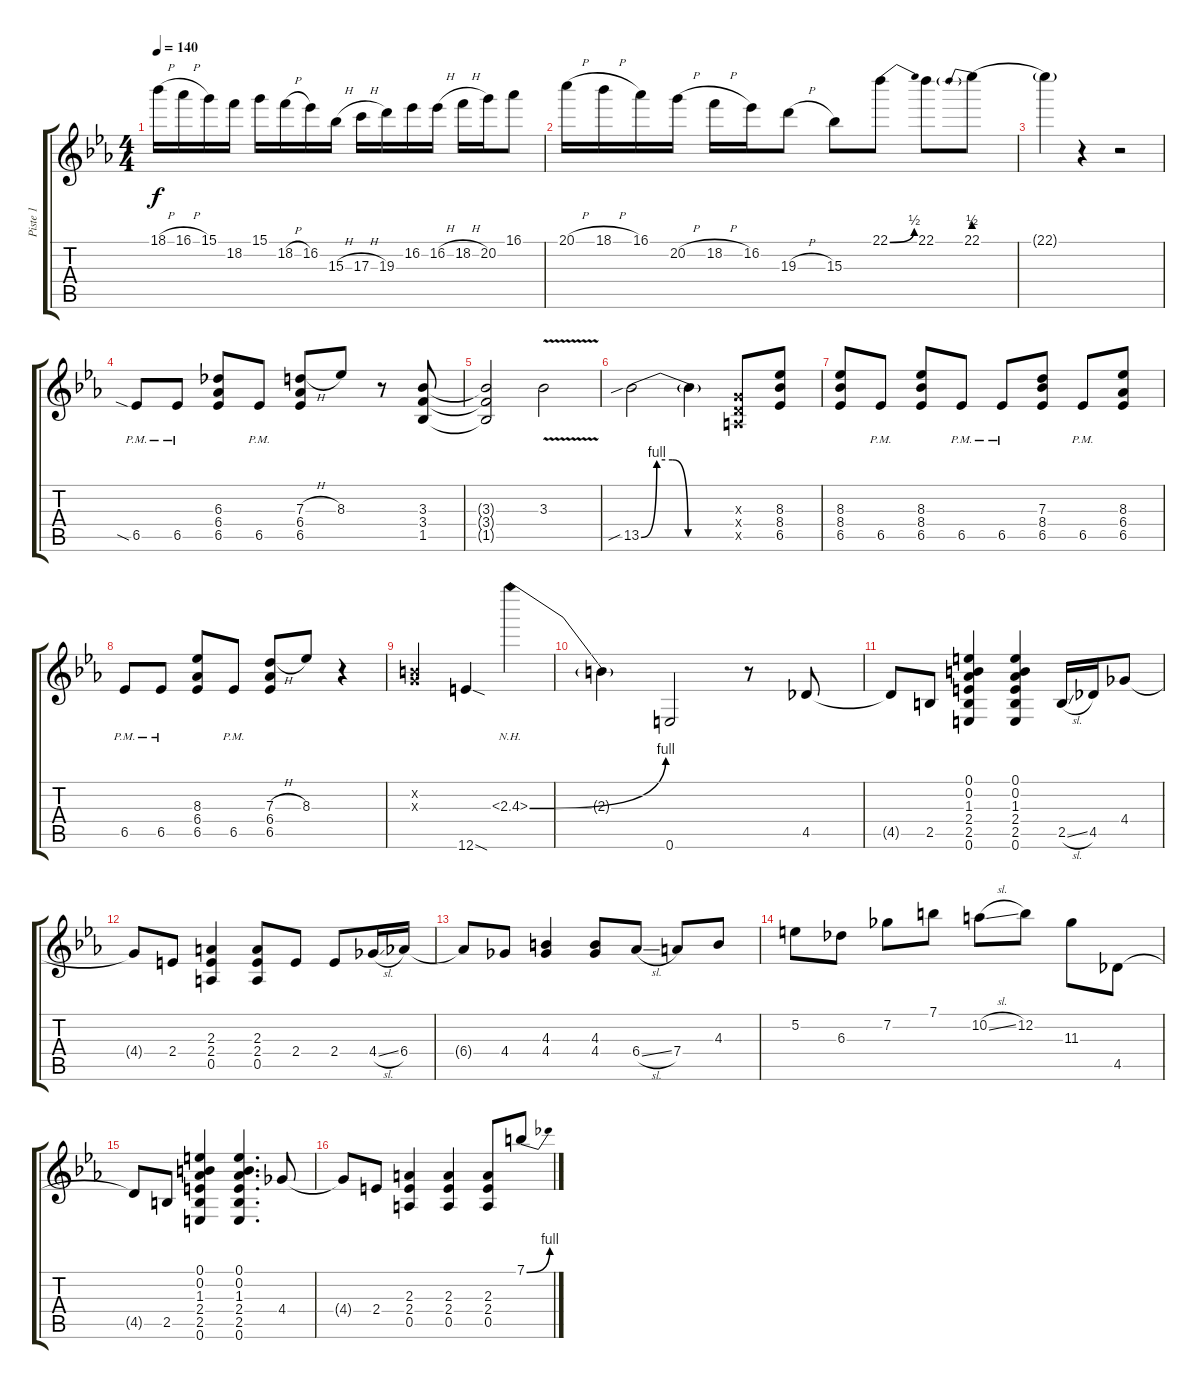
\track ("Piste 1" "Piste 1") {instrument overdrivenguitar}
\staff {score tabs}
\tuning (E4 B3 G3 D3 A2 E2) {hide}
\ts (4 4)
\tempo 140
\clef g2
\ks eb
18.1{h}.16{dy f} 16.1{h}.16 15.1.16 18.2.16 15.1.16 18.2{h}.16 16.2.16 15.3{h}.16 17.3{h}.16 19.3.16 16.2.16 16.2{h}.16 18.2{h}.16 20.2.16 16.1.8 |
20.1{h}.16 18.1{h}.16 16.1.16 20.2{h}.16 18.2{h}.16 16.2.16 19.3{h}.8 15.3.8 22.1{be (bend 0 0 60 2)}.8 22.1.8 22.1{be (prebend 0 2 60 2)}.8 |
22.1{t}.4 r.4 r.2 |
6.5{sia pm}.8 6.5{pm}.8 (6.3 6.4 6.5).8 6.5{pm}.8 (7.3{h} 6.4 6.5).8 8.3.8 r.8 (3.3 3.4 1.5).8 |
(3.3{t} 3.4{t} 1.5{t}).2 3.3{v}.2 |
13.5{be (custom 0 0 10 4 20 4 30 0 60 0) sib}.2 13.5{t}.4 (0.3{x} 0.4{x} 0.5{x}).8 (8.3 8.4 6.5).8 |
(8.3 8.4 6.5).8 6.5{pm}.8 (8.3 8.4 6.5).8 6.5{pm}.8 6.5{pm}.8 (7.3 8.4 6.5).8 6.5{pm}.8 (8.3 6.4 6.5).8 |
6.5{pm}.8 6.5{pm}.8 (8.3 6.4 6.5).8 6.5{pm}.8 (7.3{h} 6.4 6.5).8 8.3.8 r.4 |
(0.2{x} 0.3{x}).2 12.6{sod}.4 2.3{be (bend 0 0 60 4) nh}.4 |
2.3{t}.4 0.6.2 r.8 4.5.8 |
4.5{t}.8 2.5.8 (0.1 0.2 1.3 2.4 2.5 0.6).4 (0.1 0.2 1.3 2.4 2.5 0.6).4 2.5{sl}.16 4.5.16 4.4.8 |
4.4{t}.8 2.4.8 (2.3 2.4 0.5).4 (2.3 2.4 0.5).8 2.4.8 2.4.8 4.4{sl}.16 6.4.16 |
6.4{t}.8 4.4.8 (4.3 4.4).4 (4.3 4.4).8 6.4{sl}.8 7.4.8 4.3.8 |
5.2.8 6.3.8 7.2.8 7.1.8 10.2{sl}.8 12.2.8 11.3.8 4.5.8 |
4.5{t}.8 2.5.8 (0.1 0.2 1.3 2.4 2.5 0.6).4 (0.1 0.2 1.3 2.4 2.5 0.6).4{d} 4.4.8 |
4.4{t}.8 2.4.8 (2.3 2.4 0.5).4 (2.3 2.4 0.5).4 (2.3 2.4 0.5).8 7.1{be (bend 0 0 60 4)}.8
